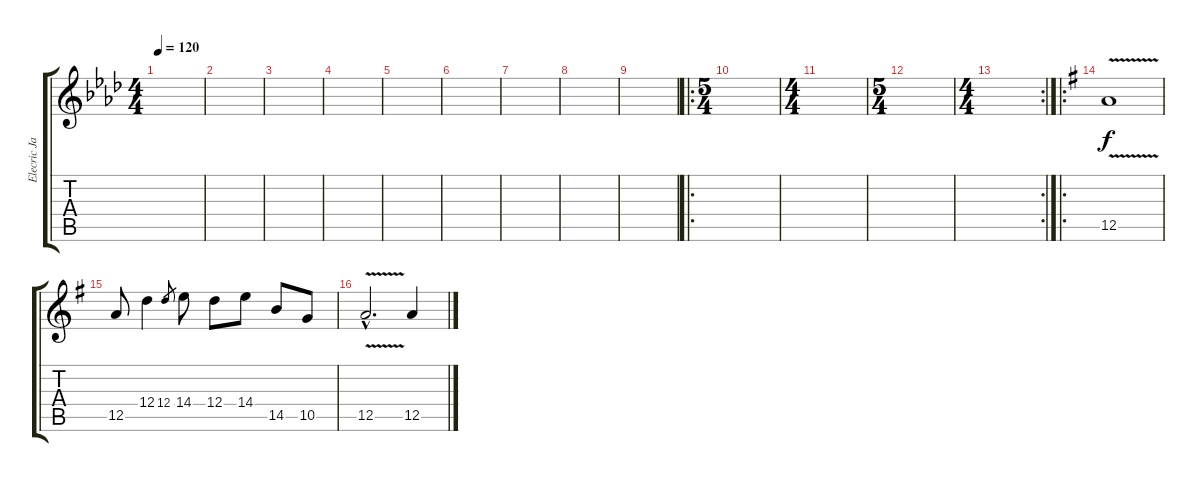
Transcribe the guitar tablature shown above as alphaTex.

\track ("Elecric Jazz Clean" "Elecric Ja") {instrument electricguitarjazz}
\staff {score tabs}
\tuning (E4 B3 G3 D3 A2 E2) {hide}
\ts (4 4)
\tempo 120
\clef g2
\ks fminor
|
|
|
|
|
|
|
|
|
\ro
\ts (5 4)
|
\ts (4 4)
|
\ts (5 4)
|
\rc 2
\ts (4 4)
|
\ro
\ks eminor
12.5{v}.1 |
12.5.8 12.4.4 12.4.8{gr} 14.4.8 12.4.8 14.4.8 14.5.8 10.5.8 |
12.5{v hac}.2{d} 12.5.4
